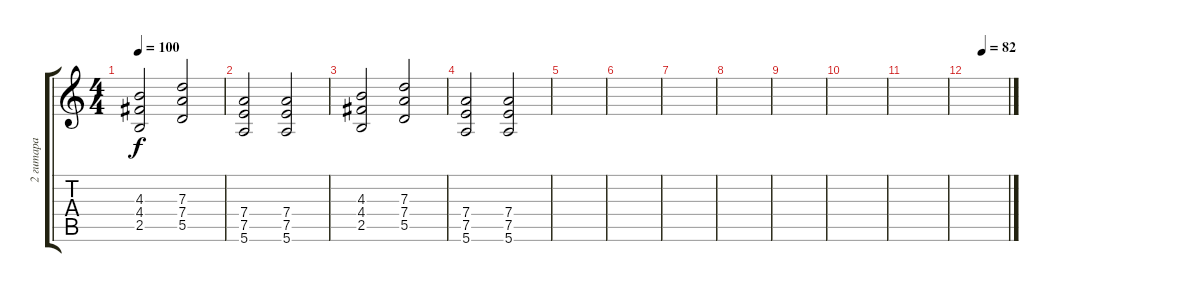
\track ("2 гитара" "2 гитара") {instrument overdrivenguitar}
\staff {score tabs}
\tuning (E4 B3 G3 D3 A2 E2) {hide}
\ts (4 4)
\tempo 100
\clef g2
\ks c
(4.3 4.4 2.5).2{dy f} (7.3 7.4 5.5).2 |
(7.4 7.5 5.6).2 (7.4 7.5 5.6).2 |
(4.3 4.4 2.5).2 (7.3 7.4 5.5).2 |
(7.4 7.5 5.6).2 (7.4 7.5 5.6).2 |
|
|
|
|
|
|
|
\tempo (82 0.375)
